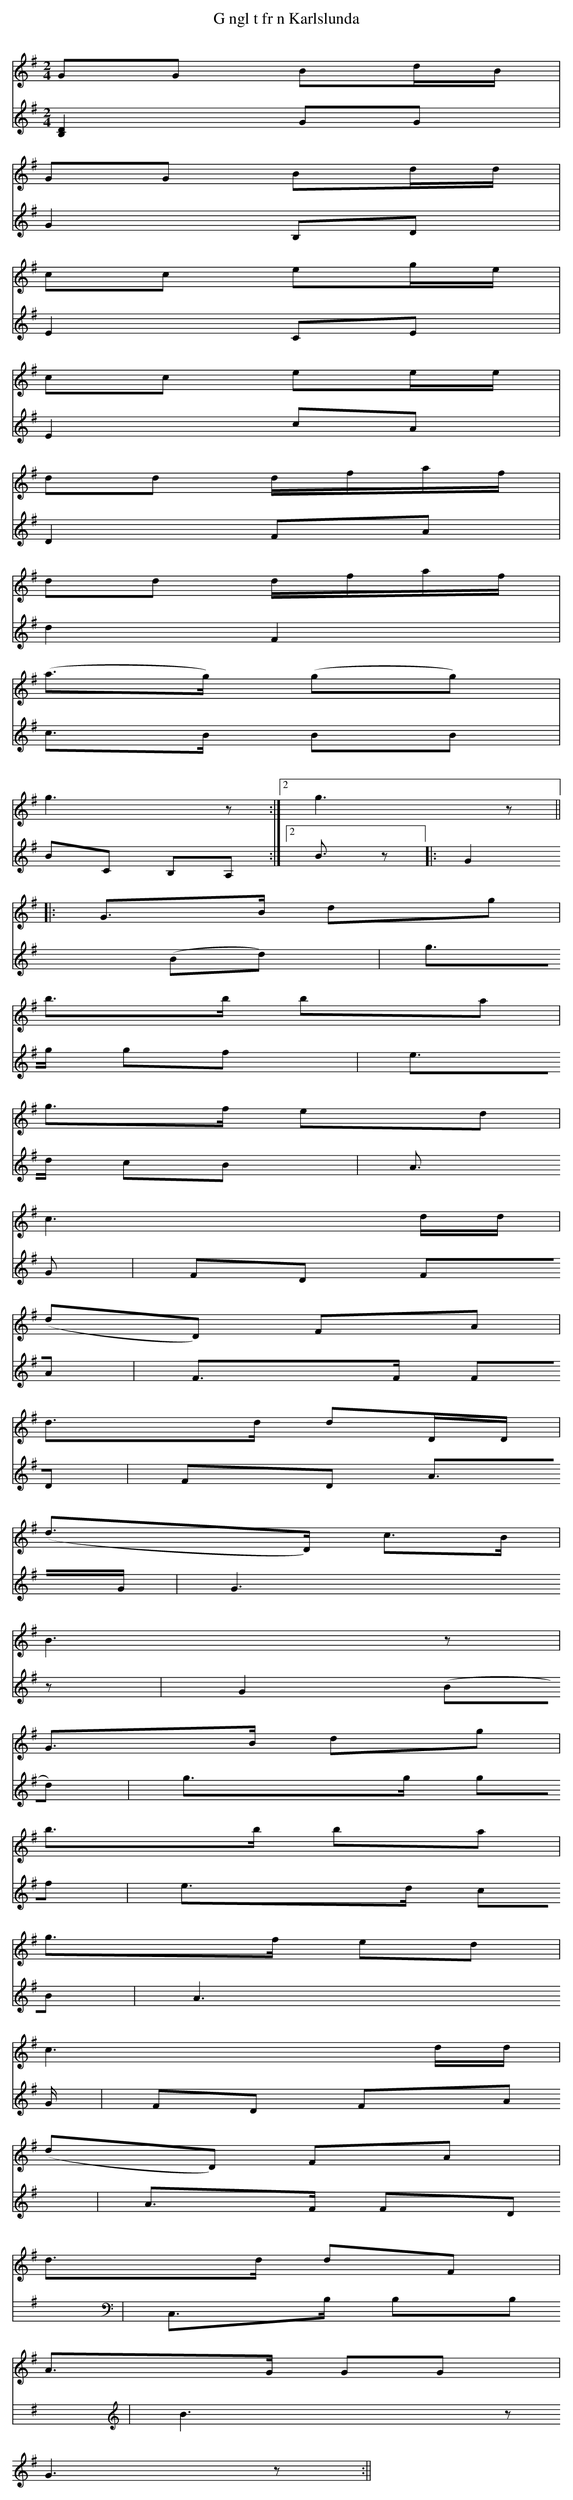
X:1
T: G ngl t fr n Karlslunda
M: 2/4
L: 1/8
Q:
K:G % 1 sharps
GG Bd/2B/2|
GG Bd/2d/2|
cc eg/2e/2|
cc ee/2e/2|
dd d/2f/2a/2f/2|
dd d/2f/2a/2f/2|
(a3/2g/2) (gg)|
1g3 z:|2g3 z||:
G3/2B/2 dg|
b3/2b/2 ba|
g3/2f/2 ed|
c3 d/2d/2|
(dD) FA|
d3/2d/2 dD/2D/2|
(d3/2D/2) c3/2B/2|
B3 z|
G3/2B/2 dg|
b3/2b/2 ba|
g3/2f/2 ed|
c3 d/2d/2|
(dD) FA|
d3/2d/2 dF|
A3/2G/2 GG|
G3 z:||
V:2
[D2B,2] GG|
G2 B,D|
E2 CE|
E2 cA|
D2 FA|
d2 F2|
c3/2B/2 BB|
1BC B,A,:|2B3/2 z||:
G2 (Bd)|
g3/2g/2 gf|
e3/2d/2 cB|
A3/2 G|
FD FA|
F3/2F/2 FD|
FD A3/2G/2|
G3 z|
G2 (Bd)|
g3/2g/2 gf|
e3/2d/2 cB|
A3 G/2|
FD FA|
A3/2F/2 FD|
C,3/2B,/2 B,B,|
B3 z:|
